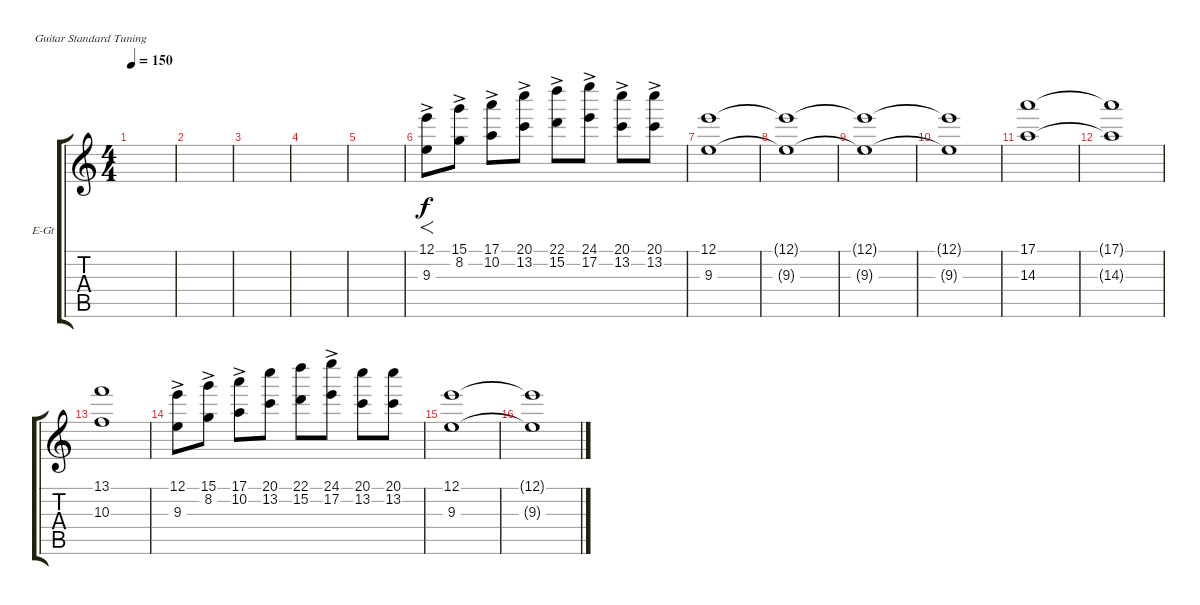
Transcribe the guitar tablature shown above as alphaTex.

\bracketExtendMode groupsimilarinstruments
\firstSystemTrackNameOrientation horizontal
\otherSystemsTrackNameOrientation horizontal
\track ("Electric Guitar" "E-Gt") {instrument electricguitarclean}
\staff {score tabs}
\tuning (E4 B3 G3 D3 A2 E2)
\ts (4 4)
\tempo 150
\clef g2
\ks c
|
|
|
|
|
(9.3{ac} 12.1{ac}).8{f} (8.2{ac} 15.1{ac}).8 (10.2{ac} 17.1{ac}).8 (13.2{ac} 20.1{ac}).8 (15.2{ac} 22.1{ac}).8 (24.1{ac} 17.2{ac}).8 (13.2{ac} 20.1{ac}).8 (13.2{ac} 20.1{ac}).8 |
(12.1 9.3).1 |
(9.3{t} 12.1{t}).1 |
(12.1{t} 9.3{t}).1 |
(9.3{t} 12.1{t}).1 |
(17.1 14.3).1 |
(14.3{t} 17.1{t}).1 |
(10.3 13.1).1 |
(9.3{ac} 12.1).8 (8.2{ac} 15.1).8 (10.2{ac} 17.1).8 (13.2 20.1).8 (15.2 22.1).8 (24.1{ac} 17.2).8 (13.2 20.1).8 (13.2 20.1).8 |
(12.1 9.3).1 |
(9.3{t} 12.1{t}).1
